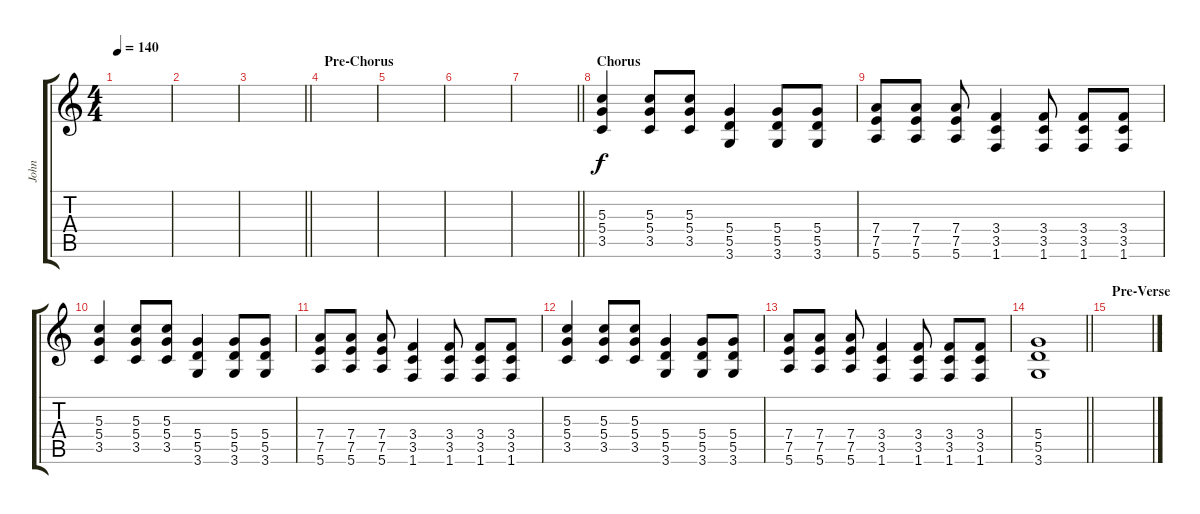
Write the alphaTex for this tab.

\track ("John" "John") {instrument overdrivenguitar}
\staff {score tabs}
\tuning (E4 B3 G3 D3 A2 E2) {hide}
\ts (4 4)
\tempo 140
\clef g2
\ks c
|
|
\barLineRight lightlight
|
\section ("" "Pre-Chorus")
|
|
|
\barLineRight lightlight
|
\section ("" "Chorus")
(5.3 5.4 3.5).4 (5.3 5.4 3.5).8 (5.3 5.4 3.5).8 (5.4 5.5 3.6).4 (5.4 5.5 3.6).8 (5.4 5.5 3.6).8 |
(7.4 7.5 5.6).8 (7.4 7.5 5.6).8 (7.4 7.5 5.6).8 (3.4 3.5 1.6).4 (3.4 3.5 1.6).8 (3.4 3.5 1.6).8 (3.4 3.5 1.6).8 |
(5.3 5.4 3.5).4 (5.3 5.4 3.5).8 (5.3 5.4 3.5).8 (5.4 5.5 3.6).4 (5.4 5.5 3.6).8 (5.4 5.5 3.6).8 |
(7.4 7.5 5.6).8 (7.4 7.5 5.6).8 (7.4 7.5 5.6).8 (3.4 3.5 1.6).4 (3.4 3.5 1.6).8 (3.4 3.5 1.6).8 (3.4 3.5 1.6).8 |
(5.3 5.4 3.5).4 (5.3 5.4 3.5).8 (5.3 5.4 3.5).8 (5.4 5.5 3.6).4 (5.4 5.5 3.6).8 (5.4 5.5 3.6).8 |
(7.4 7.5 5.6).8 (7.4 7.5 5.6).8 (7.4 7.5 5.6).8 (3.4 3.5 1.6).4 (3.4 3.5 1.6).8 (3.4 3.5 1.6).8 (3.4 3.5 1.6).8 |
\barLineRight lightlight
(5.4 5.5 3.6).1 |
\section ("" "Pre-Verse")
